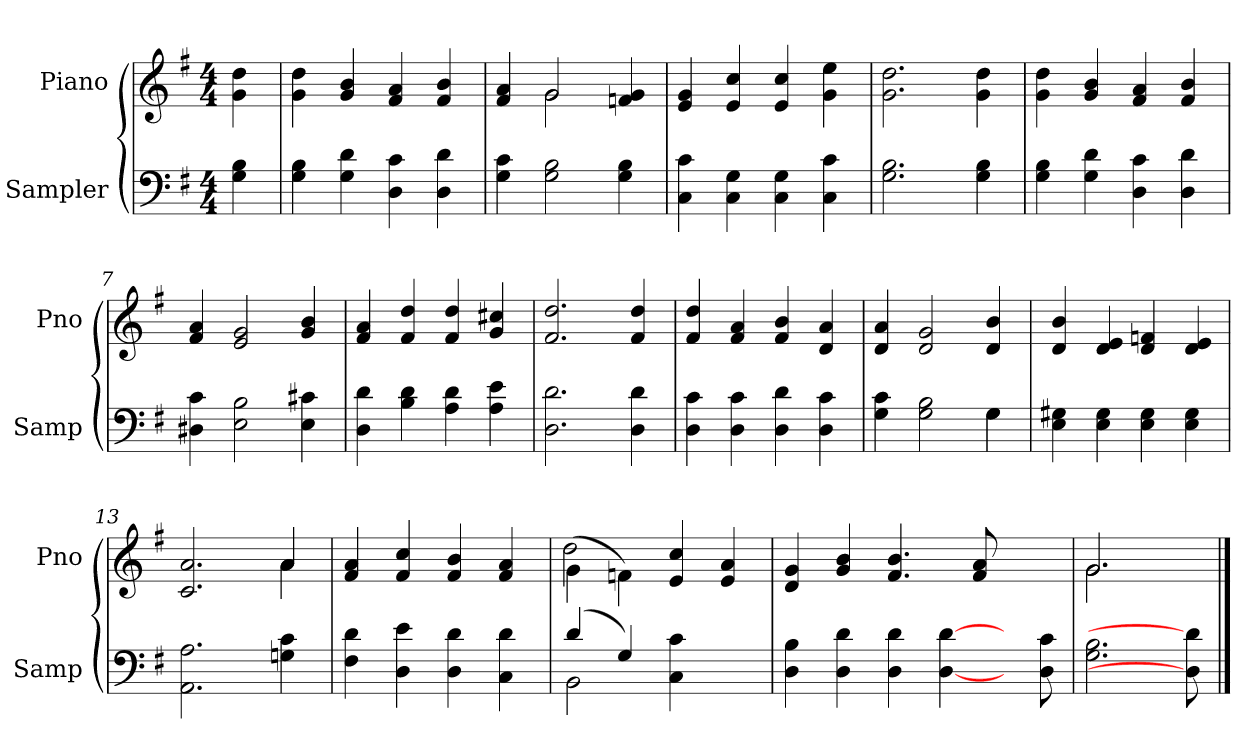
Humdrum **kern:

**kern	**kern
*part2	*part1
*staff2	*staff1
*I"Sampler	*I"Piano
*I'Samp	*I'Pno
*clefF4	*clefG2
*k[f#]	*k[f#]
*G:	*G:
*M4/4	*M4/4
=1	=1
4G 4B	4g 4dd
=2	=2
4G 4B	4g 4dd
4G 4d	4g 4b
4D 4c	4f# 4a
4D 4d	4f# 4b
=3	=3
*	*^
4G 4c	4f# 4a	4ryy
2G 2B	2g/	2g
4G 4B	4fn 4g	4ryy
*	*v	*v
=4	=4
4C 4c	4e 4g
4C 4G	4e 4cc
4C 4G	4e 4cc
4C 4c	4g 4ee
=5	=5
2.G 2.B	2.g 2.dd
4G 4B	4g 4dd
=6	=6
4G 4B	4g 4dd
4G 4d	4g 4b
4D 4c	4f# 4a
4D 4d	4f# 4b
=7	=7
4D#X 4c	4f# 4a
2E 2B	2e 2g
4E 4c#X	4g 4b
=8	=8
4D 4d	4f# 4a
4B 4d	4f# 4dd
4A 4d	4f# 4dd
4A 4e	4g 4cc#X
=9	=9
2.D 2.d	2.f# 2.dd
4D 4d	4f# 4dd
=10	=10
4D 4c	4f# 4dd
4D 4c	4f# 4a
4D 4d	4f# 4b
4D 4c	4d 4a
=11	=11
*^	*
4G 4c	2.ryy	4d 4a
2G 2B	.	2d 2g
4G\	4G	4d 4b
*v	*v	*
=12	=12
4E 4G#X	4d 4b
4E 4G#	4d 4e
4E 4G#	4d 4fn
4E 4G#	4d 4e
=13	=13
*	*^
2.AA 2.A	2.c 2.a	2.ryy
4Gn 4c	4a/	4a
*	*v	*v
=14	=14
4F# 4d	4f# 4a
4D 4e	4f# 4cc
4D 4d	4f# 4b
4C 4d	4f# 4a
=15	=15
*^	*^
(4d/	2BB	(4g\	2dd
4G/)	.	4fn\)	.
4C 4c	4ryy	4e 4cc	2ryy
4ryy	4ryy	4e 4a	.
*v	*v	*	*
*	*v	*v
=16	=16
4D 4B	4d 4g
4D 4d	4g 4b
4D 4d	4.f# 4.b
[4D [4d	.
.	8f# 8a
8ryy	4ryy
8D 8c	.
=17	=17
*	*^
2.G 2.B	2.g/	2.g
8D] 8d]	8ryy	8ryy
*	*v	*v
==	==
*-	*-
